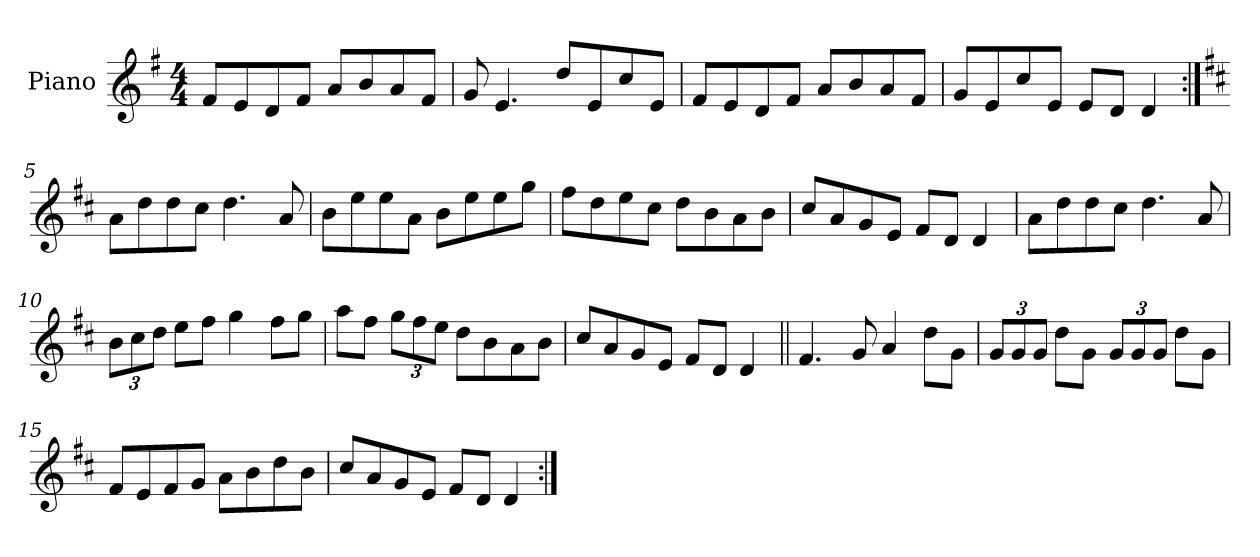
**kern
*part1
*staff1
*I"Piano
*I'Pno
*clefG2
*k[f#]
*G:
*M4/4
=1
8f#/L
8e/
8d/
8f#/J
8a/L
8b/
8a/
8f#/J
=2
8g/
4.e/
8dd/L
8e/
8cc/
8e/J
=3
8f#/L
8e/
8d/
8f#/J
8a/L
8b/
8a/
8f#/J
=4
8g/L
8e/
8cc/
8e/J
8e/L
8d/J
4d/
!!LO:LB:g=z
=5:|!
*k[f#c#]
*D:
8a\L
8dd\
8dd\
8cc#\J
4.dd\
8a/
=6
8b\L
8ee\
8ee\
8a\J
8b\L
8ee\
8ee\
8gg\J
=7
8ff#\L
8dd\
8ee\
8cc#\J
8dd\L
8b\
8a\
8b\J
=8
8cc#/L
8a/
8g/
8e/J
8f#/L
8d/J
4d/
=9
8a\L
8dd\
8dd\
8cc#\J
4.dd\
8a/
!!LO:LB:g=z
=10
12b\L
12cc#\
12dd\J
8ee\L
8ff#\J
4gg\
8ff#\L
8gg\J
=11
8aa\L
8ff#\J
12gg\L
12ff#\
12ee\J
8dd\L
8b\
8a\
8b\J
=12
8cc#/L
8a/
8g/
8e/J
8f#/L
8d/J
4d/
=13||
4.f#/
8g/
4a/
8dd\L
8g\J
!!LO:LB:g=z
=14
12g/L
12g/
12g/J
8dd\L
8g\J
12g/L
12g/
12g/J
8dd\L
8g\J
=15
8f#/L
8e/
8f#/
8g/J
8a\L
8b\
8dd\
8b\J
=16
8cc#/L
8a/
8g/
8e/J
8f#/L
8d/J
4d/
=:|!
*-
